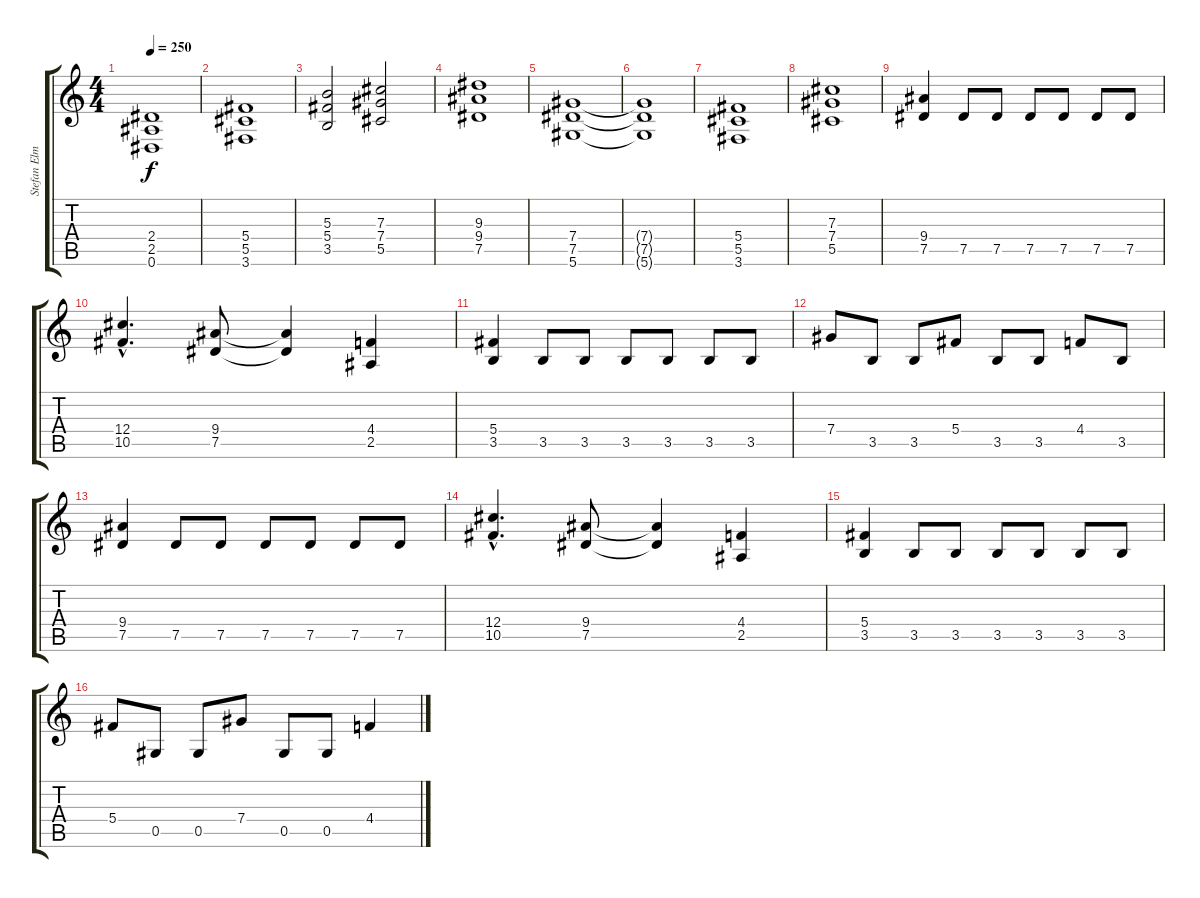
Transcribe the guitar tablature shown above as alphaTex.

\track ("Stefan Elmgren (Rhythm Guitar)" "Stefan Elm") {instrument distortionguitar}
\staff {score tabs}
\tuning (Eb4 Bb3 Gb3 Db3 Ab2 Eb2) {hide}
\ts (4 4)
\tempo 250
\clef g2
\ks c
(2.4 2.5 0.6).1{dy f} |
(5.4 5.5 3.6).1 |
(5.3 5.4 3.5).2 (7.3 7.4 5.5).2 |
(9.3 9.4 7.5).1 |
(7.4 7.5 5.6).1 |
(7.4{t} 7.5{t} 5.6{t}).1 |
(5.4 5.5 3.6).1 |
(7.3 7.4 5.5).1 |
(9.4 7.5).4 7.5.8 7.5.8 7.5.8 7.5.8 7.5.8 7.5.8 |
(12.4{hac} 10.5{hac}).4{d} (9.4 7.5).8 (9.4{t} 7.5{t}).4 (4.4 2.5).4 |
(5.4 3.5).4 3.5.8 3.5.8 3.5.8 3.5.8 3.5.8 3.5.8 |
7.4.8 3.5.8 3.5.8 5.4.8 3.5.8 3.5.8 4.4.8 3.5.8 |
(9.4 7.5).4 7.5.8 7.5.8 7.5.8 7.5.8 7.5.8 7.5.8 |
(12.4{hac} 10.5{hac}).4{d} (9.4 7.5).8 (9.4{t} 7.5{t}).4 (4.4 2.5).4 |
(5.4 3.5).4 3.5.8 3.5.8 3.5.8 3.5.8 3.5.8 3.5.8 |
5.4.8 0.5.8 0.5.8 7.4.8 0.5.8 0.5.8 4.4.4
